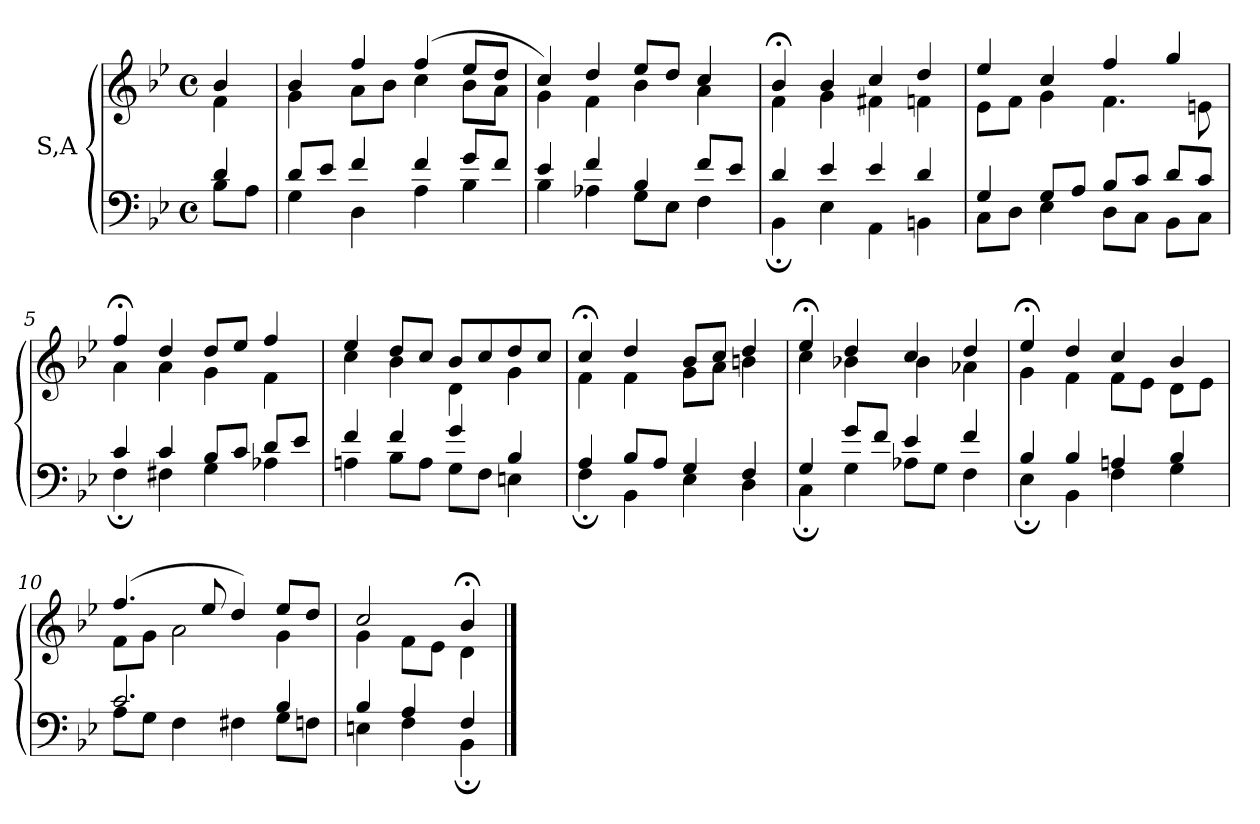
**kern	**kern
*part1	*part1
*staff2	*staff1
*I"S,A	*
!!LO:LB:g=z
*clefF4	*clefG2
*k[b-e-]	*k[b-e-]
*M4/4	*M4/4
*met(c)	*met(c)
=	=
*^	*^
4d	8B-L	4b-	4f
.	8AJ	.	.
=1	=1	=1	=1
8dL	4G	4b-	4g
8e-J	.	.	.
4f	4D	4ff	8aL
.	.	.	8b-J
4f	4A	(>4ff	4cc
8gL	4B-	8ee-L	8b-L
8fJ	.	8ddJ	8aJ
=2	=2	=2	=2
4e-	4B-	4cc)	4g
4f	4A-X	4dd	4f
4B-	8GL	8ee-L	4b-
.	8E-J	8ddJ	.
8fL	4F	4cc	4a
8e-J	.	.	.
=3	=3	=3	=3
4d	4BB-;	4b-;<	4f
4e-	4E-	4b-	4g
4e-	4AA	4cc	4f#X
4d	4BBn	4dd	4fn
=4	=4	=4	=4
4G	8CL	4ee-	8e-L
.	8DJ	.	8fJ
8GL	4E-	4cc	4g
8AJ	.	.	.
8B-L	8DL	4ff	4.f
8cJ	8CJ	.	.
8dL	8BB-L	4gg	.
8cJ	8CJ	.	8en
!!LO:LB:g=z	!!
=5	=5	=5	=5
4c	4F;	4ff;<	4a
4c	4F#X	4dd	4a
8B-L	4G	8ddL	4g
8cJ	.	8ee-J	.
8dL	4A-X	4ff	4f
8e-J	.	.	.
=6	=6	=6	=6
4f	4An	4ee-	4cc
4f	8B-L	8ddL	4b-
.	8AJ	8ccJ	.
4g	8GL	8b-L	4d
.	8FJ	8cc	.
4B-	4En	8dd	4g
.	.	8ccJ	.
=7	=7	=7	=7
4A	4F;	4cc;<	4f
8B-L	4BB-	4dd	4f
8AJ	.	.	.
4G	4E-	8b-L	8gL
.	.	8ccJ	8aJ
4F	4D	4dd	4bn
=8	=8	=8	=8
4G	4C;	4ee-;<	4cc
8gL	4G	4dd	4b-X
8fJ	.	.	.
4e-	8A-XL	4cc	4b-
.	8GJ	.	.
4f	4F	4dd	4a-X
!!LO:LB:g=z	!!
=9	=9	=9	=9
4B-	4E-;	4ee-;<	4g
4B-	4BB-	4dd	4f
4An	4F	4cc	8fL
.	.	.	8e-J
4B-	4G	4b-	8dL
.	.	.	8e-J
=10	=10	=10	=10
2.c	8AL	(>4.ff	8fL
.	8GJ	.	8gJ
.	4F	.	2a
.	.	8ee-	.
.	4F#X	4dd)	.
4B-	8GL	8ee-L	4g
.	8FnJ	8ddJ	.
=11	=11	=11	=11
4B-	4En	2cc	4g
4A	4F	.	8fL
.	.	.	8e-J
4F	4BB-;	4b-;<	4d
*v	*v	*	*
*	*v	*v
==	==
*-	*-
